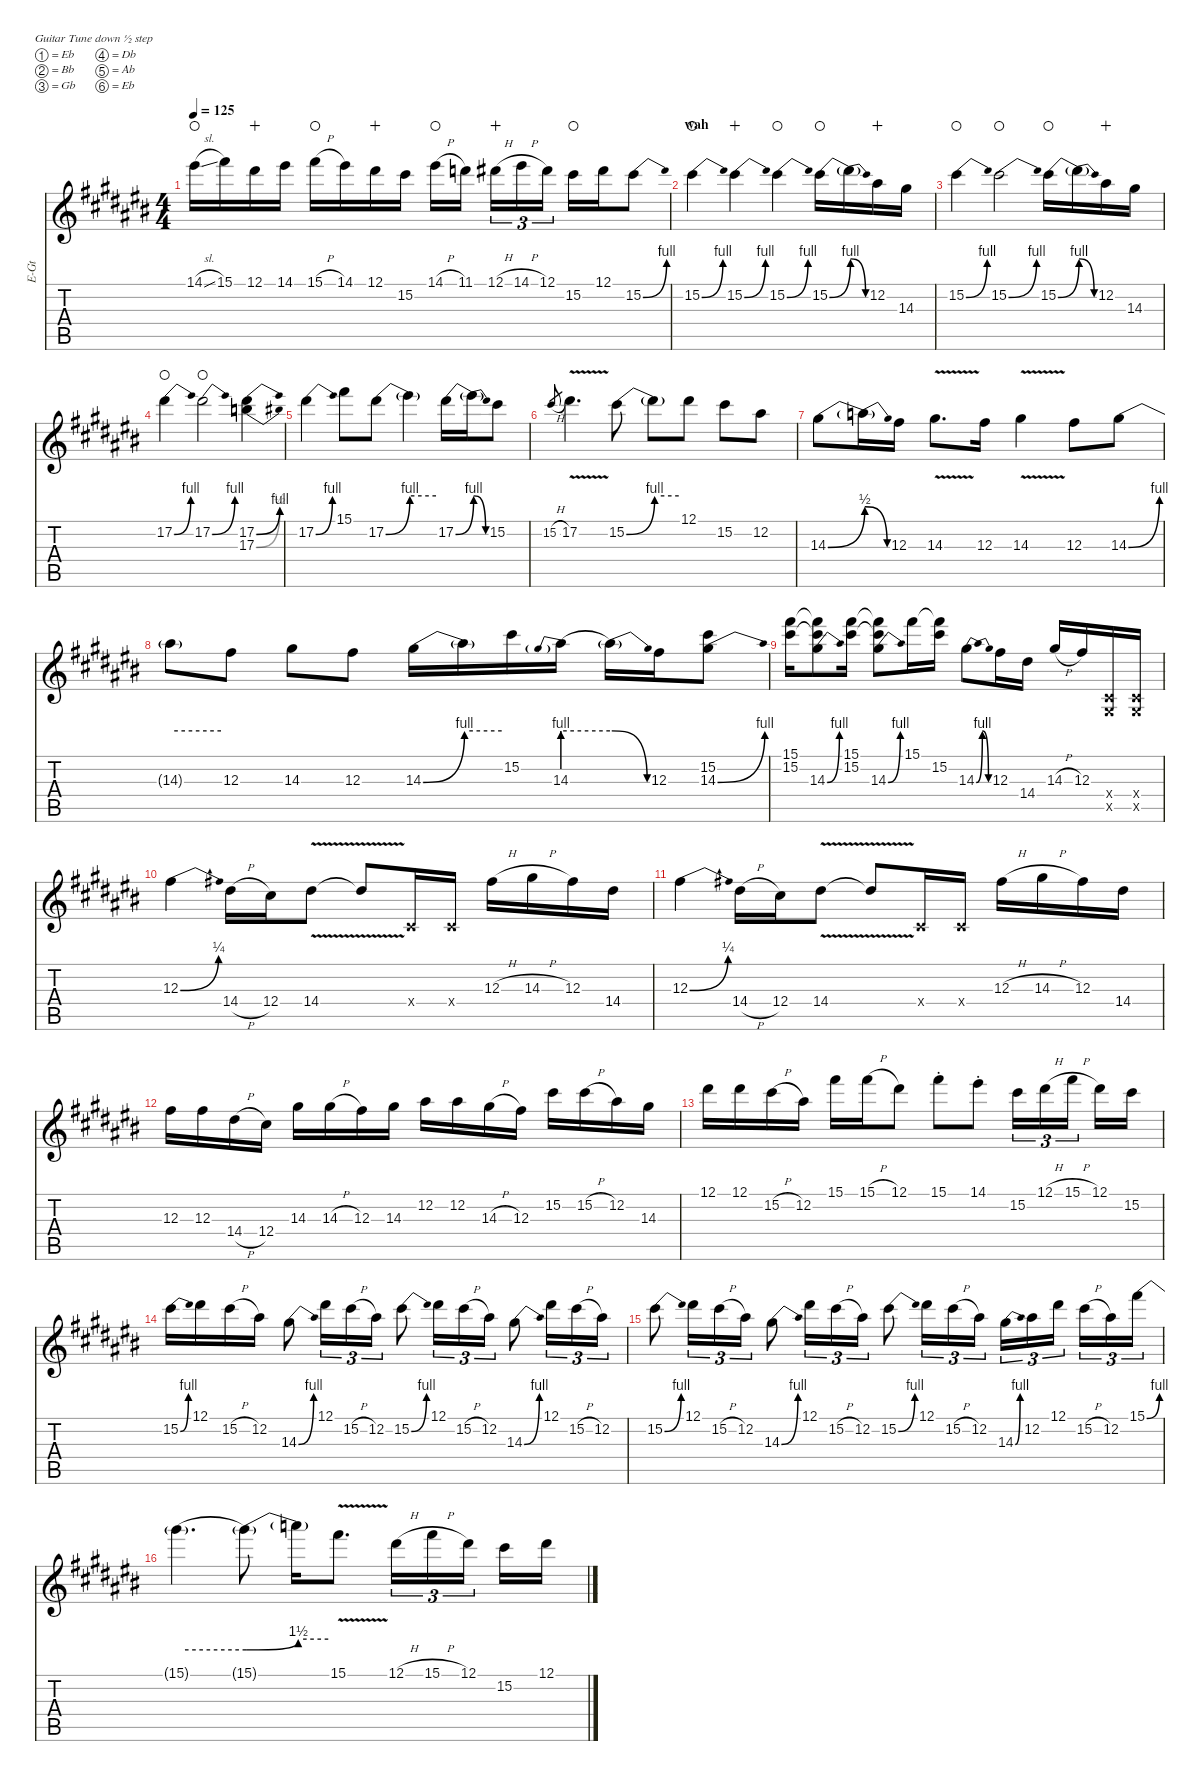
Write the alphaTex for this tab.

\hideDynamics
\bracketExtendMode nobrackets
\otherSystemsTrackNameOrientation horizontal
\track ("Guitar 1 (Slash)" "E-Gt") {defaultSystemsLayout 4 mute instrument overdrivenguitar}
\staff {score tabs}
\tuning (Eb4 Bb3 Gb3 Db3 Ab2 Eb2)
\ts (4 4)
\tempo 125
\clef g2
\ks c#
14.1{sl acc #}.16{dy ff waho beam Down} 15.1{acc #}.16{beam Down} 12.1{acc #}.16{wahc beam Down} 14.1{acc #}.16{beam Down} 15.1{h acc #}.16{waho beam Down} 14.1{acc #}.16{beam Down} 12.1{acc #}.16{wahc beam Down} 15.2{acc #}.16{beam Down} 14.1{h acc #}.16{waho beam Down} 11.1{acc forcenatural}.16{beam Down} 12.1{h acc #}.16{tu (3 2) wahc beam Down} 14.1{h acc #}.16{tu (3 2) beam Down} 12.1{acc #}.16{tu (3 2) beam Down} 15.2{acc #}.16{waho beam Down} 12.1{acc #}.16{beam Down} 15.2{be (bend 0 0 60 4) acc #}.8{beam Down} |
\section ("" "wah")
15.2{be (bend 0 0 60 4) acc #}.4{waho beam Down} 15.2{be (bend 0 0 60 4) acc #}.4{wahc beam Down} 15.2{be (bend 0 0 60 4) acc #}.4{waho beam Down} 15.2{be (bend 0 0 60 4) acc #}.16{waho beam Down} 15.2{be (release 0 4 60 0) t}.16{beam Down} 12.2{acc #}.16{wahc beam Down} 14.3{acc #}.16{beam Down} |
15.2{be (bend 0 0 60 4) acc #}.4{waho beam Down} 15.2{be (bend 0 0 60 4) acc #}.2{waho beam Down} 15.2{be (bend 0 0 60 4) acc #}.16{waho beam Down} 15.2{be (release 0 4 60 0) t}.16{beam Down} 12.2{acc #}.16{wahc beam Down} 14.3{acc #}.16{beam Down} |
17.2{be (bend 0 0 60 4) acc #}.4{waho beam Down} 17.2{be (bend 0 0 60 4) acc #}.2{waho beam Down} (17.2{be (bend 0 0 60 4) acc #} 17.3{be (bend 0 0 60 2) acc forcenatural}).4{beam Down} |
17.2{be (bend 0 0 60 4) acc #}.4{beam Down} 15.1{acc #}.8{beam Down} 17.2{be (bend 0 0 60 4) acc #}.8{beam Down} 17.2{be (hold 0 4 60 4) t}.4{beam Down} 17.2{be (bend 0 0 60 4) acc #}.16{beam Down} 17.2{be (release 0 4 60 0) t}.16{beam Down} 15.2{acc #}.8{beam Down} |
15.2{h acc #}.8{gr dy mf beam Up} 17.2{v acc #}.4{d dy ff beam Down} 15.2{be (bend 0 0 60 4) acc #}.8{beam Down} 15.2{be (hold 0 4 60 4) t}.8{beam Down} 12.1{acc #}.8{beam Down} 15.2{acc #}.8{beam Down} 12.2{acc #}.8{beam Down} |
14.3{be (bend 0 0 60 2) acc #}.8{beam Down} 14.3{be (release 0 2 60 0) t}.16{beam Down} 12.3{acc #}.16{beam Down} 14.3{v acc #}.8{d beam Down} 12.3{acc #}.16{beam Down} 14.3{v acc #}.4{beam Down} 12.3{acc #}.8{beam Down} 14.3{be (bend 0 0 60 4) acc #}.8{beam Down} |
14.3{be (hold 0 4 60 4) t}.8{beam Down} 12.3{acc #}.8{beam Down} 14.3{acc #}.8{beam Down} 12.3{acc #}.8{beam Down} 14.3{be (bend 0 0 60 4) acc #}.16{beam Down} 14.3{be (hold 0 4 60 4) t}.16{beam Down} 15.2{acc #}.16{beam Down} 14.3{be (prebend 0 4 60 4)}.16{beam Down} 14.3{be (release 0 4 60 0) t}.16{beam Down} 12.3{acc #}.16{beam Down} (15.2{acc #} 14.3{be (bend 0 0 60 4) acc #}).8{beam Down} |
(15.1{acc #} 15.2{acc #}).16{beam Down} (15.1{t acc #} 15.2{t acc #} 14.3{be (bend 0 0 60 4) acc #}).8{dy f beam Down} (15.1{acc #} 15.2{acc #}).16{dy ff beam Down} (15.1{t acc #} 15.2{t acc #} 14.3{be (bend 0 0 60 4) acc #}).8{dy f beam Down} 15.1{acc #}.16{dy ff beam Down} (15.1{t acc #} 15.2{acc #}).16{dy f beam Down} 14.3{be (bendrelease 0 0 30 4 30 4 60 0) acc #}.8{dy ff beam Down} 12.3{acc #}.16{beam Down} 14.4{acc #}.16{beam Down} 14.3{h acc #}.16{beam Up} 12.3{acc #}.16{beam Up} (0.4{x acc #} 0.5{x acc #}).16{beam Up} (0.4{x acc #} 0.5{x acc #}).16{beam Up} |
12.3{be (bend 0 0 60 1) acc #}.4{beam Down} 14.4{h acc #}.16{beam Down} 12.4{acc #}.16{beam Down} 14.4{v acc #}.8{beam Down} 14.4{v t acc #}.8{beam Up} 0.4{x acc #}.16{beam Up} 0.4{x acc #}.16{beam Up} 12.3{h acc #}.16{beam Down} 14.3{h acc #}.16{beam Down} 12.3{acc #}.16{beam Down} 14.4{acc #}.16{beam Down} |
12.3{be (bend 0 0 60 1) acc #}.4{beam Down} 14.4{h acc #}.16{beam Down} 12.4{acc #}.16{beam Down} 14.4{v acc #}.8{beam Down} 14.4{v t acc #}.8{beam Up} 0.4{x acc #}.16{beam Up} 0.4{x acc #}.16{beam Up} 12.3{h acc #}.16{beam Down} 14.3{h acc #}.16{beam Down} 12.3{acc #}.16{beam Down} 14.4{acc #}.16{beam Down} |
12.3{acc #}.16{beam Down} 12.3{acc #}.16{beam Down} 14.4{h acc #}.16{beam Down} 12.4{acc #}.16{beam Down} 14.3{acc #}.16{beam Down} 14.3{h acc #}.16{beam Down} 12.3{acc #}.16{beam Down} 14.3{acc #}.16{beam Down} 12.2{acc #}.16{beam Down} 12.2{acc #}.16{beam Down} 14.3{h acc #}.16{beam Down} 12.3{acc #}.16{beam Down} 15.2{acc #}.16{beam Down} 15.2{h acc #}.16{beam Down} 12.2{acc #}.16{beam Down} 14.3{acc #}.16{beam Down} |
12.1{acc #}.16{beam Down} 12.1{acc #}.16{beam Down} 15.2{h acc #}.16{beam Down} 12.2{acc #}.16{beam Down} 15.1{acc #}.16{beam Down} 15.1{h acc #}.16{beam Down} 12.1{acc #}.8{beam Down} 15.1{st acc #}.8{beam Down} 14.1{st acc #}.8{beam Down} 15.2{acc #}.16{tu (3 2) beam Down} 12.1{h acc #}.16{tu (3 2) beam Down} 15.1{h acc #}.16{tu (3 2) beam Down} 12.1{acc #}.16{beam Down} 15.2{acc #}.16{beam Down} |
15.2{be (bend 0 0 60 4) acc #}.16{beam Down} 12.1{acc #}.16{beam Down} 15.2{h acc #}.16{beam Down} 12.2{acc #}.16{beam Down} 14.3{be (bend 0 0 60 4) acc #}.8{beam Down} 12.1{acc #}.16{tu (3 2) beam Down} 15.2{h acc #}.16{tu (3 2) beam Down} 12.2{acc #}.16{tu (3 2) beam Down} 15.2{be (bend 0 0 60 4) acc #}.8{beam Down} 12.1{acc #}.16{tu (3 2) beam Down} 15.2{h acc #}.16{tu (3 2) beam Down} 12.2{acc #}.16{tu (3 2) beam Down} 14.3{be (bend 0 0 60 4) acc #}.8{beam Down} 12.1{acc #}.16{tu (3 2) beam Down} 15.2{h acc #}.16{tu (3 2) beam Down} 12.2{acc #}.16{tu (3 2) beam Down} |
15.2{be (bend 0 0 60 4) acc #}.8{beam Down} 12.1{acc #}.16{tu (3 2) beam Down} 15.2{h acc #}.16{tu (3 2) beam Down} 12.2{acc #}.16{tu (3 2) beam Down} 14.3{be (bend 0 0 60 4) acc #}.8{beam Down} 12.1{acc #}.16{tu (3 2) beam Down} 15.2{h acc #}.16{tu (3 2) beam Down} 12.2{acc #}.16{tu (3 2) beam Down} 15.2{be (bend 0 0 60 4) acc #}.8{beam Down} 12.1{acc #}.16{tu (3 2) beam Down} 15.2{h acc #}.16{tu (3 2) beam Down} 12.2{acc #}.16{tu (3 2) beam Down} 14.3{be (bend 0 0 60 4) acc #}.16{tu (3 2) beam Down} 12.2{acc #}.16{tu (3 2) beam Down} 12.1{acc #}.16{tu (3 2) beam Down} 15.2{h acc #}.16{tu (3 2) beam Down} 12.2{acc #}.16{tu (3 2) beam Down} 15.1{be (bend 0 0 60 4) acc #}.16{tu (3 2) beam Down} |
15.1{be (hold 0 4 60 4) t}.4{d beam Down} 15.1{be (bend 0 4 60 6) t}.8{beam Down} 15.1{be (hold 0 6 60 6) t}.16{beam Down} 15.1{v acc #}.8{d beam Down} 12.1{h acc #}.16{tu (3 2) beam Down} 15.1{h acc #}.16{tu (3 2) beam Down} 12.1{acc #}.16{tu (3 2) beam Down} 15.2{acc #}.16{beam Down} 12.1{acc #}.16{beam Down}
